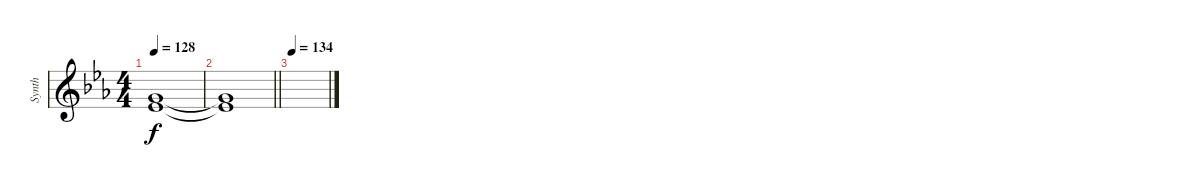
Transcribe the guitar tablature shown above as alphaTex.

\track ("Synth" "Synth") {instrument stringensemble1}
\staff {score}
\tuning (E4 C4 G3 C3 G2 C2) {hide}
\ts (4 4)
\tempo 128
\clef g2
\ks cminor
(3.1 3.2).1{dy f} |
\barLineRight lightlight
(3.1{t} 3.2{t}).1 |
\tempo 134
